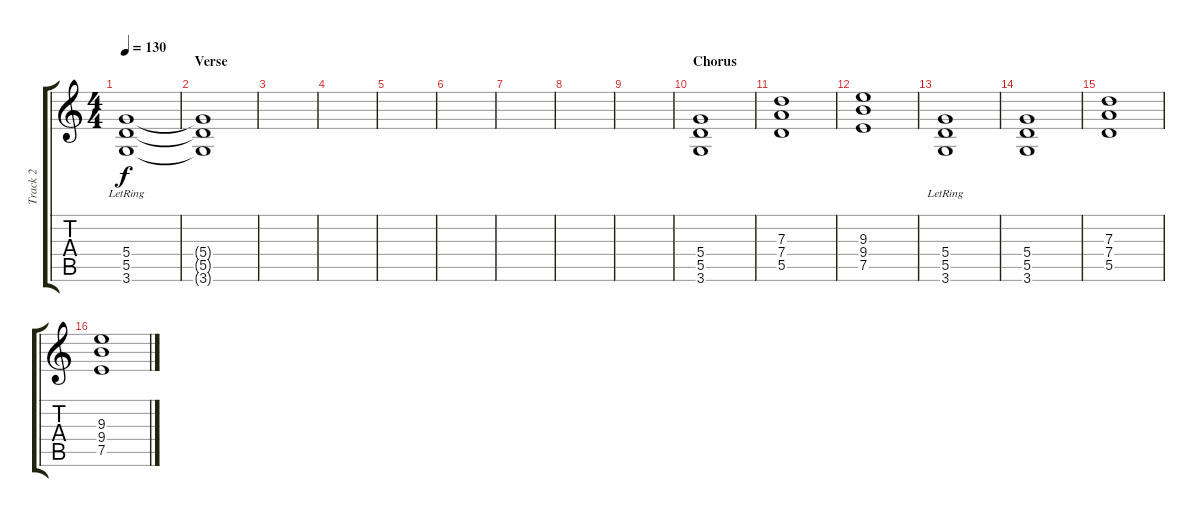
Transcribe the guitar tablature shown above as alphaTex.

\track ("Track 2" "Track 2") {instrument overdrivenguitar}
\staff {score tabs}
\tuning (E4 B3 G3 D3 A2 E2) {hide}
\ts (4 4)
\tempo 130
\clef g2
\ks c
(5.4{lr} 5.5{lr} 3.6{lr}).1{dy f volume 8} |
\section ("" "Verse")
(5.4{t} 5.5{t} 3.6{t}).1 |
|
|
|
|
|
|
|
\section ("" "Chorus")
(5.4 5.5 3.6).1 |
(7.3 7.4 5.5).1 |
(9.3 9.4 7.5).1 |
(5.4{lr} 5.5{lr} 3.6{lr}).1 |
(5.4 5.5 3.6).1 |
(7.3 7.4 5.5).1 |
(9.3 9.4 7.5).1
